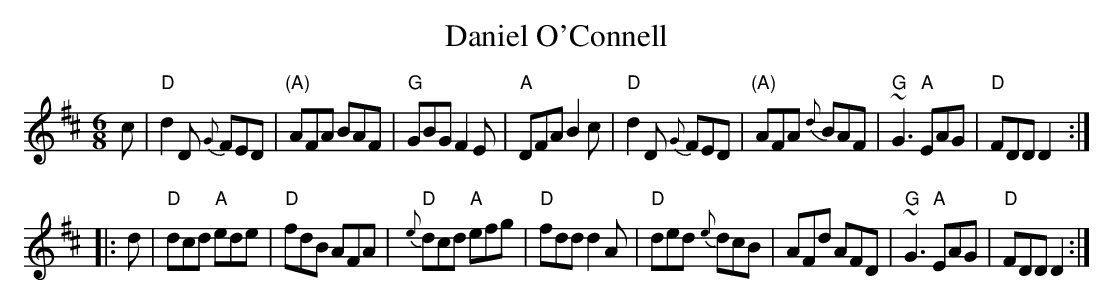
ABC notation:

X:1
T:Daniel O'Connell
M:6/8
L:1/8
K:D
c|\
"D"d2D {G}FED|"(A)"AFA BAF|"G"GBG F2E|"A"DFA B2c|\
"D"d2D {G}FED|"(A)"AFA {d}BAF|"G"~G3 "A"EAG|"D"FDD D2:|
|:d|\
"D"dcd "A"ede|"D"fdB AFA|"D"{e}dcd "A"efg|"D"fdd d2A|\
"D"ded {e}dcB|AFd AFD|"G"~G3 "A"EAG|"D"FDD D2:|
